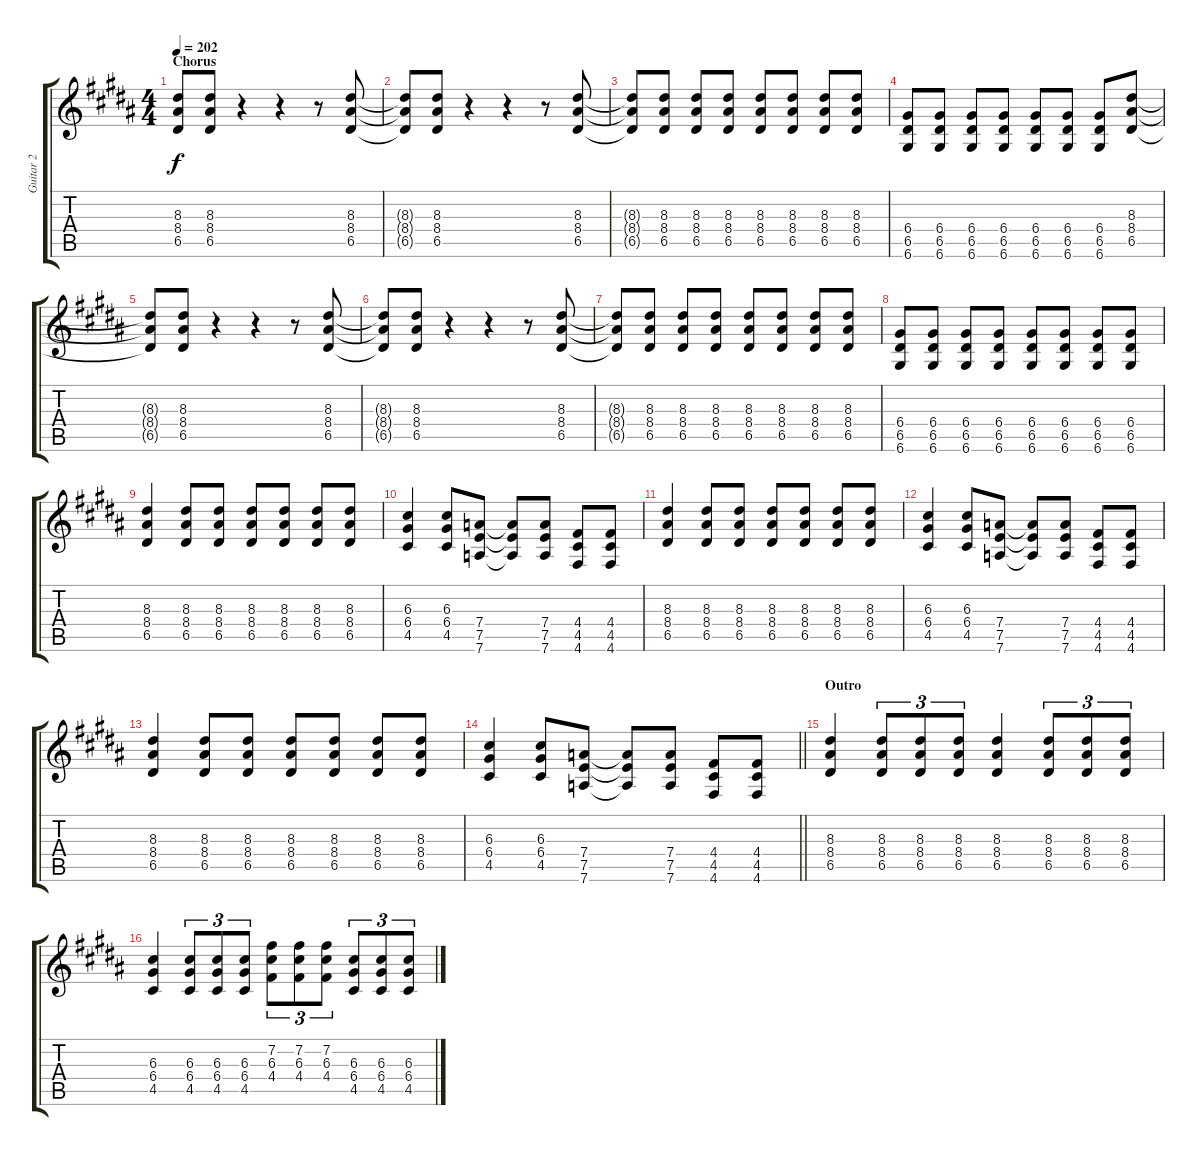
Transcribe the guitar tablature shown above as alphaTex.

\track ("Guitar 2" "Guitar 2") {instrument distortionguitar}
\staff {score tabs}
\tuning (E4 B3 G3 D3 A2 D2) {hide}
\ts (4 4)
\section ("" "Chorus")
\tempo 202
\clef g2
\ks g#minor
(8.3 8.4 6.5).8{dy f} (8.3 8.4 6.5).8 r.4 r.4 r.8 (8.3 8.4 6.5).8 |
(8.3{t} 8.4{t} 6.5{t}).8 (8.3 8.4 6.5).8 r.4 r.4 r.8 (8.3 8.4 6.5).8 |
(8.3{t} 8.4{t} 6.5{t}).8 (8.3 8.4 6.5).8 (8.3 8.4 6.5).8 (8.3 8.4 6.5).8 (8.3 8.4 6.5).8 (8.3 8.4 6.5).8 (8.3 8.4 6.5).8 (8.3 8.4 6.5).8 |
(6.4 6.5 6.6).8 (6.4 6.5 6.6).8 (6.4 6.5 6.6).8 (6.4 6.5 6.6).8 (6.4 6.5 6.6).8 (6.4 6.5 6.6).8 (6.4 6.5 6.6).8 (8.3 8.4 6.5).8 |
(8.3{t} 8.4{t} 6.5{t}).8 (8.3 8.4 6.5).8 r.4 r.4 r.8 (8.3 8.4 6.5).8 |
(8.3{t} 8.4{t} 6.5{t}).8 (8.3 8.4 6.5).8 r.4 r.4 r.8 (8.3 8.4 6.5).8 |
(8.3{t} 8.4{t} 6.5{t}).8 (8.3 8.4 6.5).8 (8.3 8.4 6.5).8 (8.3 8.4 6.5).8 (8.3 8.4 6.5).8 (8.3 8.4 6.5).8 (8.3 8.4 6.5).8 (8.3 8.4 6.5).8 |
(6.4 6.5 6.6).8 (6.4 6.5 6.6).8 (6.4 6.5 6.6).8 (6.4 6.5 6.6).8 (6.4 6.5 6.6).8 (6.4 6.5 6.6).8 (6.4 6.5 6.6).8 (6.4 6.5 6.6).8 |
(8.3 8.4 6.5).4 (8.3 8.4 6.5).8 (8.3 8.4 6.5).8 (8.3 8.4 6.5).8 (8.3 8.4 6.5).8 (8.3 8.4 6.5).8 (8.3 8.4 6.5).8 |
(6.3 6.4 4.5).4 (6.3 6.4 4.5).8 (7.4 7.5 7.6).8 (7.4{t} 7.5{t} 7.6{t}).8 (7.4 7.5 7.6).8 (4.4 4.5 4.6).8 (4.4 4.5 4.6).8 |
(8.3 8.4 6.5).4 (8.3 8.4 6.5).8 (8.3 8.4 6.5).8 (8.3 8.4 6.5).8 (8.3 8.4 6.5).8 (8.3 8.4 6.5).8 (8.3 8.4 6.5).8 |
(6.3 6.4 4.5).4 (6.3 6.4 4.5).8 (7.4 7.5 7.6).8 (7.4{t} 7.5{t} 7.6{t}).8 (7.4 7.5 7.6).8 (4.4 4.5 4.6).8 (4.4 4.5 4.6).8 |
(8.3 8.4 6.5).4 (8.3 8.4 6.5).8 (8.3 8.4 6.5).8 (8.3 8.4 6.5).8 (8.3 8.4 6.5).8 (8.3 8.4 6.5).8 (8.3 8.4 6.5).8 |
\barLineRight lightlight
(6.3 6.4 4.5).4 (6.3 6.4 4.5).8 (7.4 7.5 7.6).8 (7.4{t} 7.5{t} 7.6{t}).8 (7.4 7.5 7.6).8 (4.4 4.5 4.6).8 (4.4 4.5 4.6).8 |
\section ("" "Outro")
(8.3 8.4 6.5).4 (8.3 8.4 6.5).8{tu (3 2)} (8.3 8.4 6.5).8{tu (3 2)} (8.3 8.4 6.5).8{tu (3 2)} (8.3 8.4 6.5).4 (8.3 8.4 6.5).8{tu (3 2)} (8.3 8.4 6.5).8{tu (3 2)} (8.3 8.4 6.5).8{tu (3 2)} |
(6.3 6.4 4.5).4 (6.3 6.4 4.5).8{tu (3 2)} (6.3 6.4 4.5).8{tu (3 2)} (6.3 6.4 4.5).8{tu (3 2)} (7.2 6.3 4.4).8{tu (3 2)} (7.2 6.3 4.4).8{tu (3 2)} (7.2 6.3 4.4).8{tu (3 2)} (6.3 6.4 4.5).8{tu (3 2)} (6.3 6.4 4.5).8{tu (3 2)} (6.3 6.4 4.5).8{tu (3 2)}
